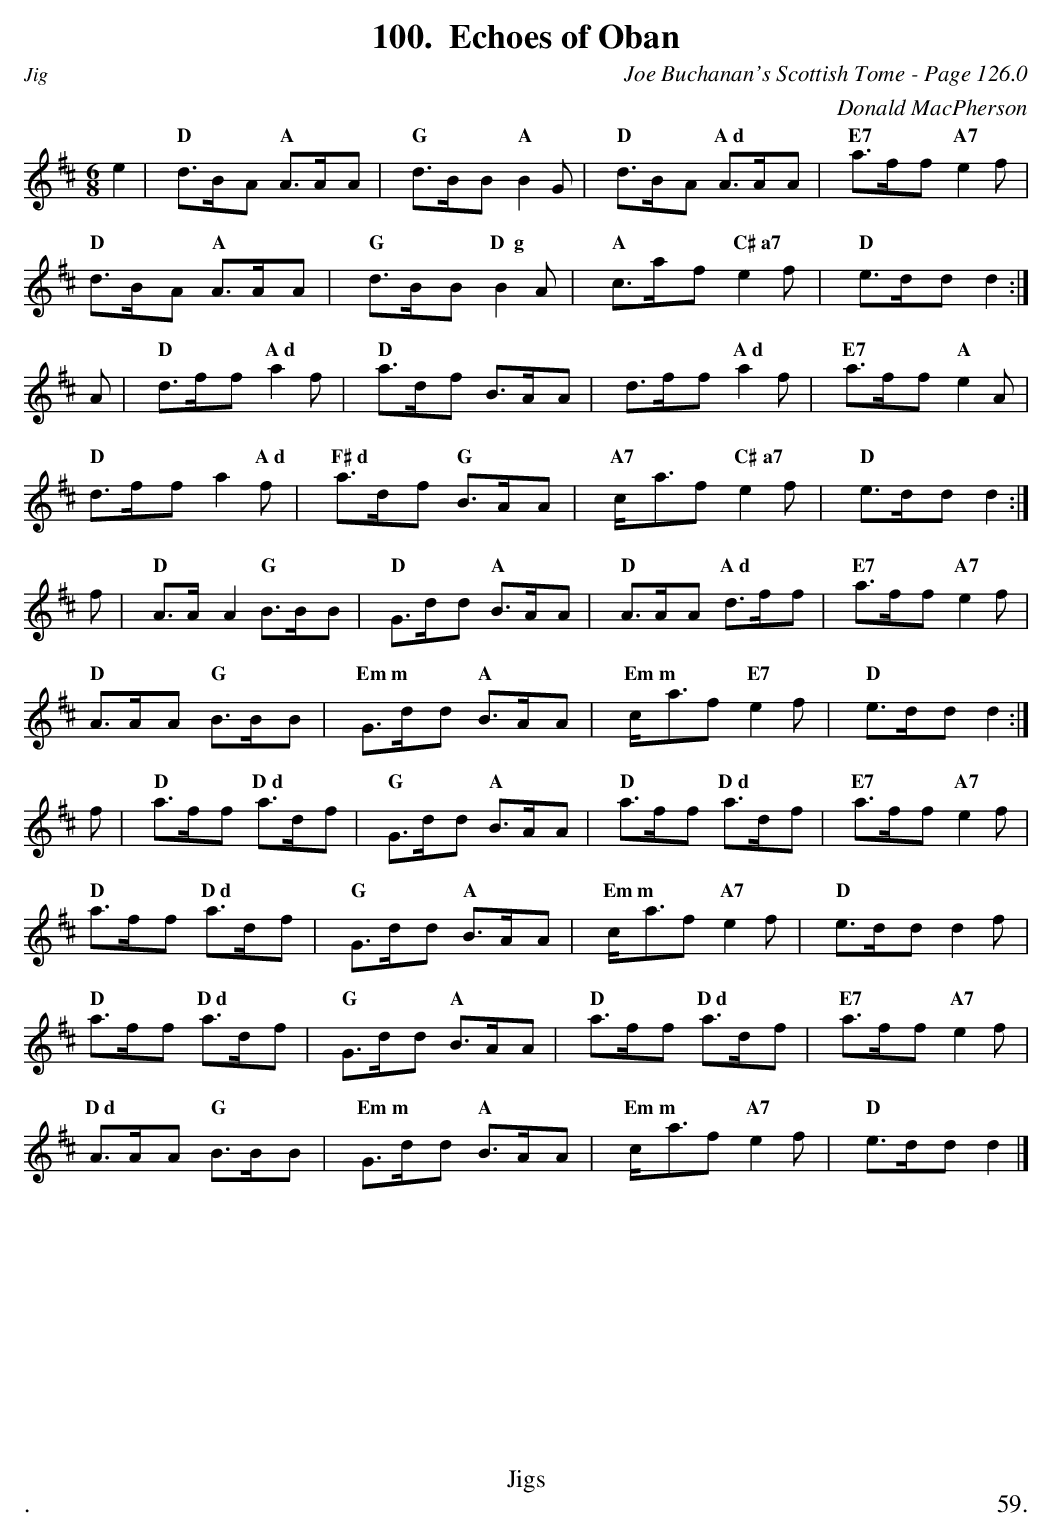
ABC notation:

X:1
T:Echoes of Oban
C:Joe Buchanan's Scottish Tome - Page 126.0
C:Donald MacPherson
L:1/8
M:6/8
K:D
e2 | "D"d>BA "A"A>AA | "G"d>BB "A"B2 G | "D"d>BA "A d"A>AA | "E7"a>ff "A7"e2 f |
"D"d>BA "A"A>AA | "G"d>BB "D  g"B2 A | "A"c>af "C# a7"e2 f | "D"e>dd d2 :|
A | "D"d>ff "A d"a2 f | "D"a>df B>AA | d>ff "A d"a2 f | "E7"a>ff "A"e2 A |
"D"d>ff a2 "A d"f | "F# d"a>df "G"B>AA | "A7"c<af "C# a7"e2 f | "D"e>dd d2 :|
f | "D"A>AA2 "G"B>BB | "D"G>dd "A"B>AA | "D"A>AA "A d"d>ff | "E7"a>ff "A7"e2 f |
"D"A>AA "G"B>BB | "Em m"G>dd "A"B>AA | "Em m"c<af "E7"e2 f | "D"e>dd d2 :|
f | "D"a>ff "D d"a>df | "G"G>dd "A"B>AA | "D"a>ff "D d"a>df | "E7"a>ff "A7"e2 f |
"D"a>ff "D d"a>df | "G"G>dd "A"B>AA | "Em m"c<af "A7"e2 f | "D"e>dd d2 f |
"D"a>ff "D d"a>df | "G"G>dd "A"B>AA | "D"a>ff "D d"a>df | "E7"a>ff "A7"e2 f |
"D d"A>AA "G"B>BB | "Em m"G>dd "A"B>AA | "Em m"c<af "A7"e2 f | "D"e>dd d2 |]
